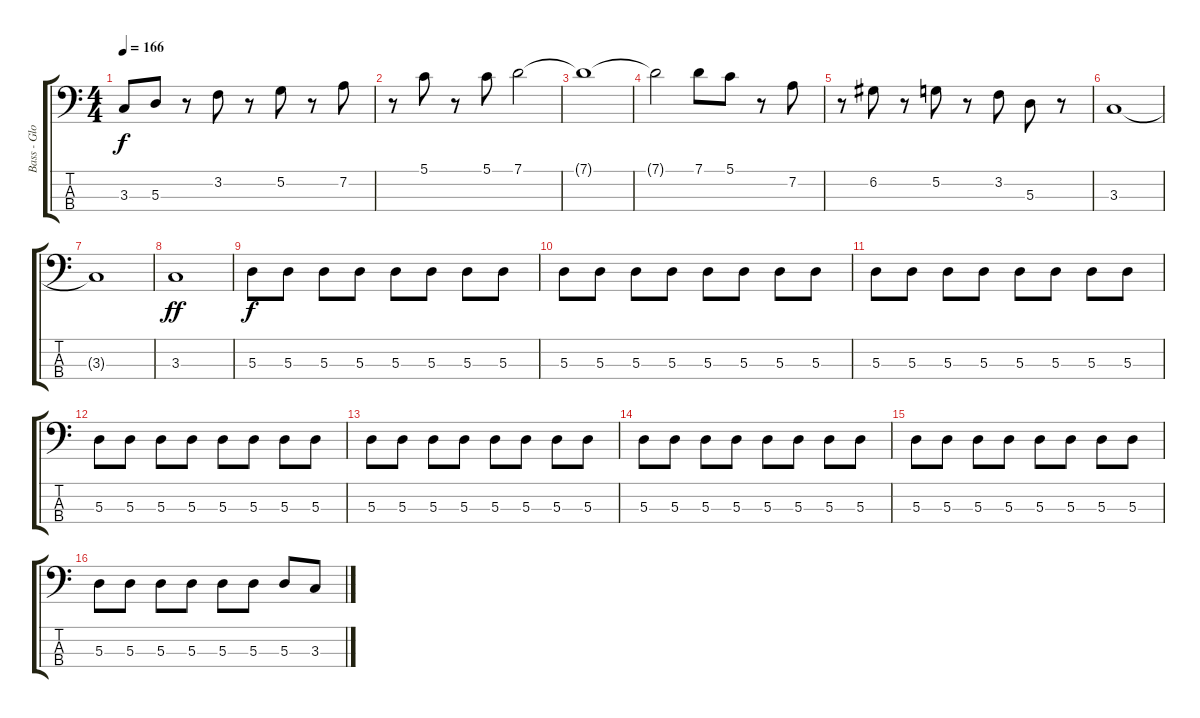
\track ("Bass - Glover  - Димон" "Bass - Glo") {instrument electricbassfinger}
\staff {score tabs}
\tuning (G2 D2 A1 E1) {hide}
\ts (4 4)
\tempo 166
\clef f4
\ks c
3.3.8{dy f} 5.3.8 r.8 3.2.8 r.8 5.2.8 r.8 7.2.8 |
r.8 5.1.8 r.8 5.1.8 7.1.2 |
7.1{t}.1 |
7.1{t}.2 7.1.8 5.1.8 r.8 7.2.8 |
r.8 6.2.8 r.8 5.2.8 r.8 3.2.8 5.3.8 r.8 |
3.3.1 |
3.3{t}.1 |
3.3.1{dy ff} |
5.3.8{dy f} 5.3.8 5.3.8 5.3.8 5.3.8 5.3.8 5.3.8 5.3.8 |
5.3.8 5.3.8 5.3.8 5.3.8 5.3.8 5.3.8 5.3.8 5.3.8 |
5.3.8 5.3.8 5.3.8 5.3.8 5.3.8 5.3.8 5.3.8 5.3.8 |
5.3.8 5.3.8 5.3.8 5.3.8 5.3.8 5.3.8 5.3.8 5.3.8 |
5.3.8 5.3.8 5.3.8 5.3.8 5.3.8 5.3.8 5.3.8 5.3.8 |
5.3.8 5.3.8 5.3.8 5.3.8 5.3.8 5.3.8 5.3.8 5.3.8 |
5.3.8 5.3.8 5.3.8 5.3.8 5.3.8 5.3.8 5.3.8 5.3.8 |
5.3.8 5.3.8 5.3.8 5.3.8 5.3.8 5.3.8 5.3.8 3.3.8
